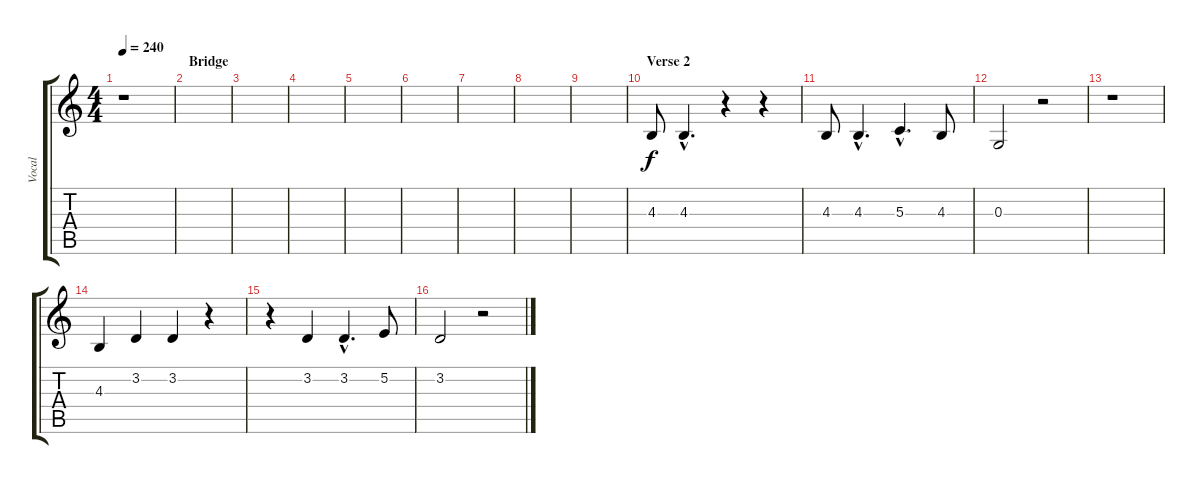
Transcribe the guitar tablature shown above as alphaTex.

\track ("Vocal" "Vocal") {instrument lead6voice}
\staff {score tabs}
\tuning (E4 B3 G3 D3 A2 E2) {hide}
\ts (4 4)
\tempo 240
\clef g2
\ks c
r.1{dy f} |
\section ("" "Bridge")
|
|
|
|
|
|
|
|
\section ("" "Verse 2")
4.3.8 4.3{hac}.4{d} r.4 r.4 |
4.3.8 4.3{hac}.4{d} 5.3{hac}.4{d} 4.3.8 |
0.3.2 r.2 |
r.1 |
4.3.4 3.2.4 3.2.4 r.4 |
r.4 3.2.4 3.2{hac}.4{d} 5.2.8 |
3.2.2 r.2
